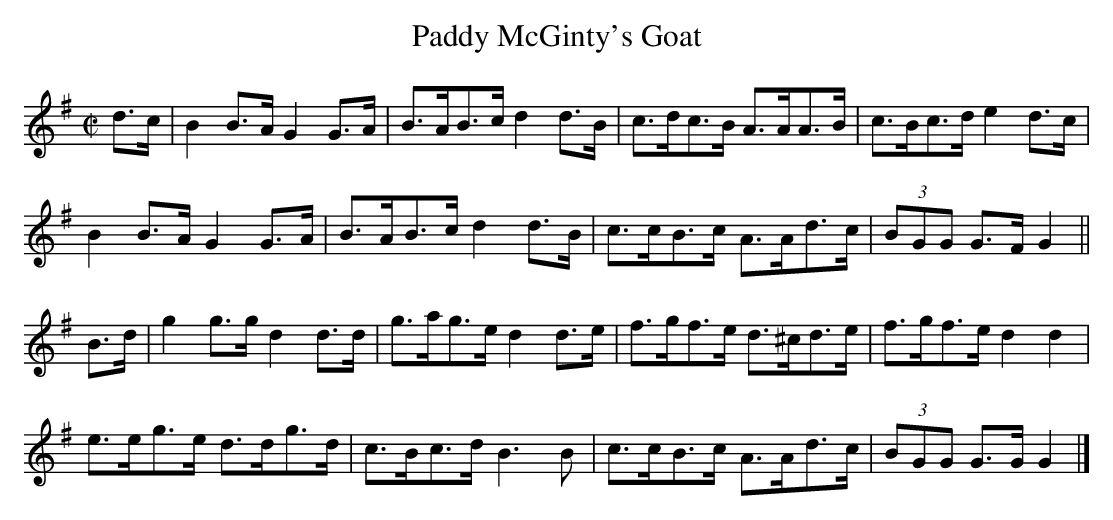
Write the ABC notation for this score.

X:1
T: Paddy McGinty's Goat
M: C|
L: 1/8
K: Gmaj
d>c |B2B>AG2G>A|B>AB>cd2d>B|c>dc>B A>AA>B|c>Bc>de2d>c|
B2B>AG2G>A|B>AB>cd2d>B|c>cB>c A>Ad>c|(3BGG G>FG2||
B>d|g2g>gd2d>d|g>ag>ed2d>e|f>gf>e d>^cd>e|f>gf>ed2d2|
e>eg>e d>dg>d|c>Bc>dB3B|c>cB>c A>Ad>c|(3BGG G>GG2|]
